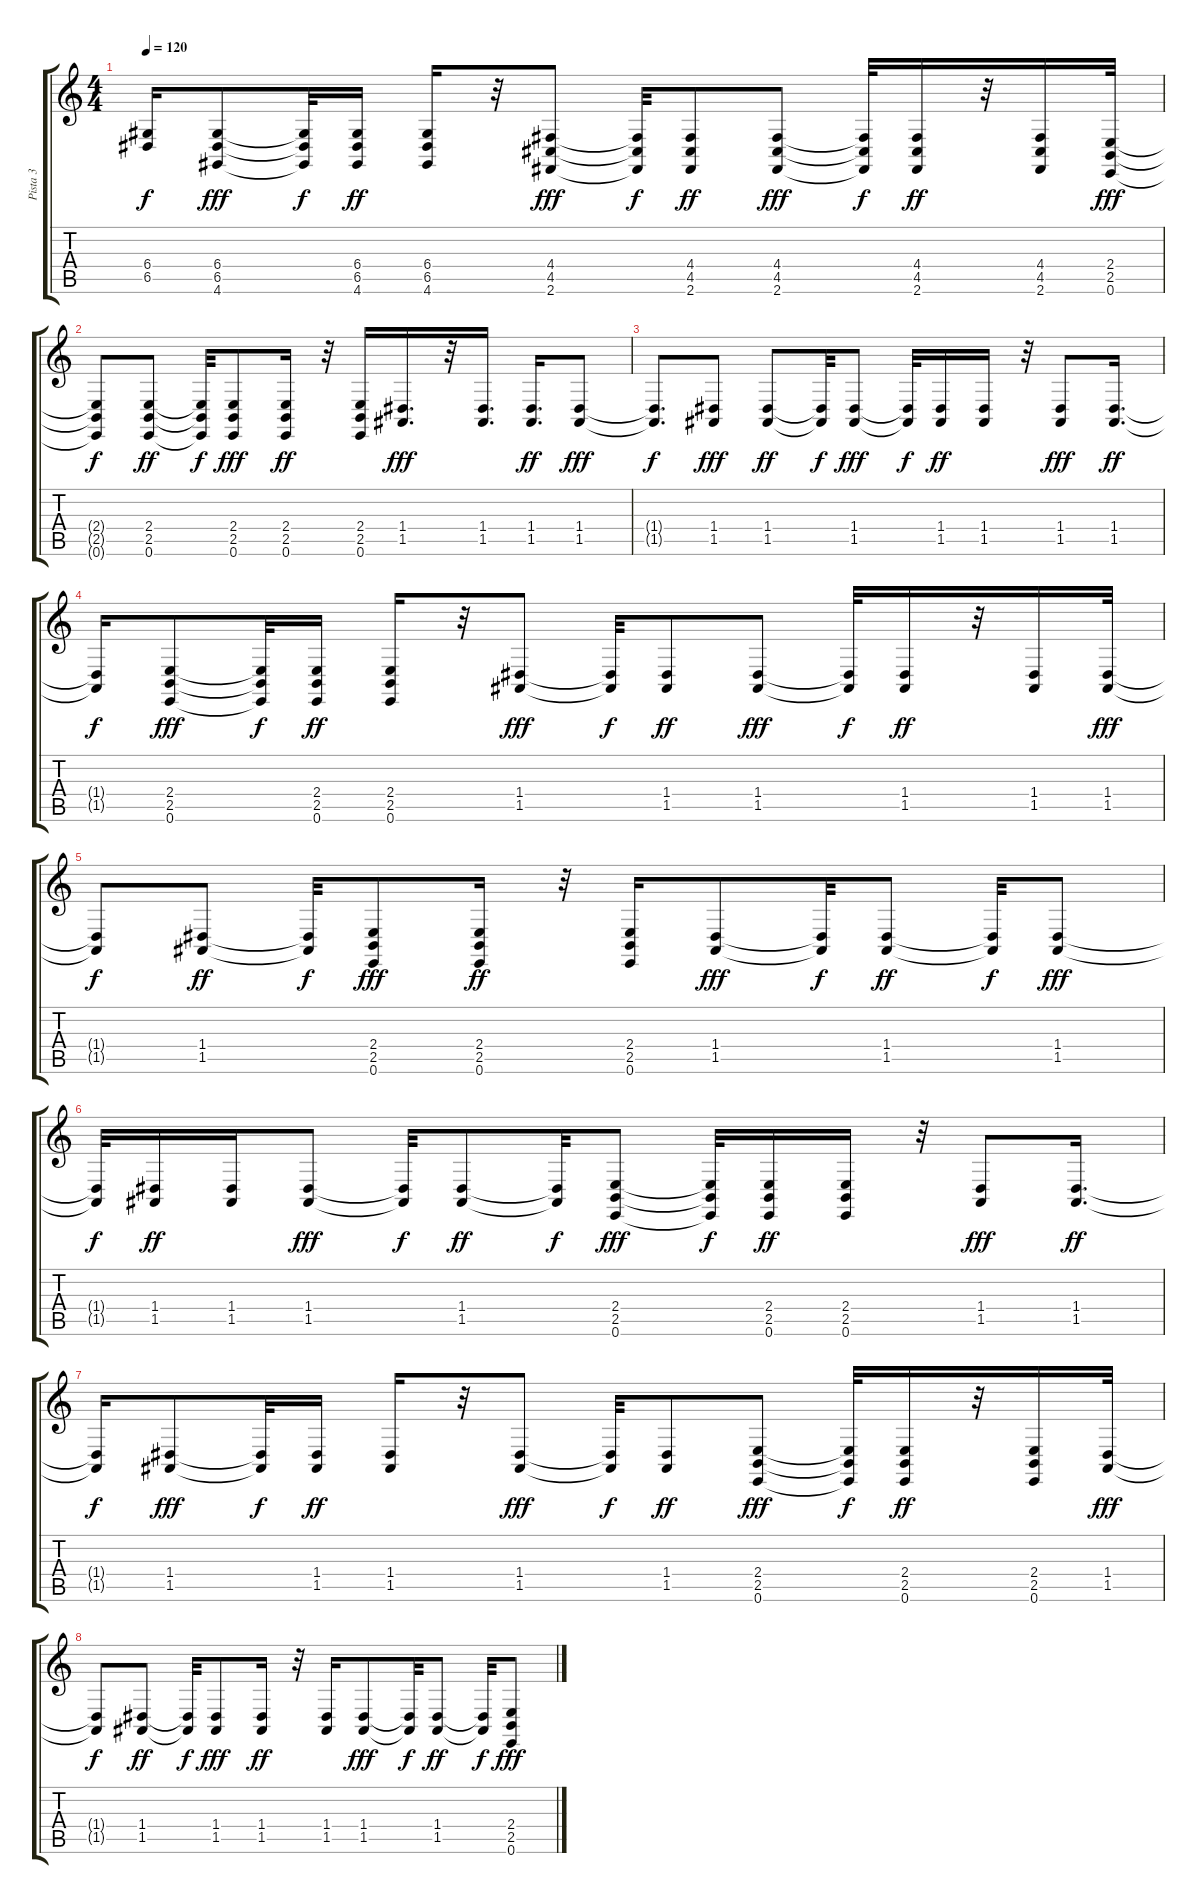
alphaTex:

\track ("Pista 3" "Pista 3") {instrument tubularbells}
\staff {score tabs}
\tuning (E4 B3 G3 D3 A2 E2) {hide}
\ts (4 4)
\tempo 120
\clef g2
\ks c
(6.4{t} 6.5{t}).16{dy f} (6.4 6.5 4.6).8{dy fff} (6.4{t} 6.5{t} 4.6{t}).32{dy f} (6.4 6.5 4.6).16{dy ff} (6.4 6.5 4.6).16 r.32 (4.4 4.5 2.6).8{dy fff} (4.4{t} 4.5{t} 2.6{t}).32{dy f} (4.4 4.5 2.6).8{dy ff} (4.4 4.5 2.6).8{dy fff} (4.4{t} 4.5{t} 2.6{t}).32{dy f} (4.4 4.5 2.6).16{dy ff} r.32 (4.4 4.5 2.6).16 (2.4 2.5 0.6).32{dy fff} |
(2.4{t} 2.5{t} 0.6{t}).8{dy f} (2.4 2.5 0.6).8{dy ff} (2.4{t} 2.5{t} 0.6{t}).32{dy f} (2.4 2.5 0.6).8{dy fff} (2.4 2.5 0.6).16{dy ff} r.32 (2.4 2.5 0.6).16 (1.4 1.5).16{d dy fff} r.32 (1.4 1.5).16{d} (1.4 1.5).16{d dy ff} (1.4 1.5).8{dy fff} |
(1.4{t} 1.5{t}).8{d dy f} (1.4 1.5).8{dy fff} (1.4 1.5).8{dy ff} (1.4{t} 1.5{t}).32{dy f} (1.4 1.5).8{dy fff} (1.4{t} 1.5{t}).32{dy f} (1.4 1.5).16{dy ff} (1.4 1.5).16 r.32 (1.4 1.5).8{dy fff} (1.4 1.5).16{d dy ff} |
(1.4{t} 1.5{t}).16{dy f} (2.4 2.5 0.6).8{dy fff} (2.4{t} 2.5{t} 0.6{t}).32{dy f} (2.4 2.5 0.6).16{dy ff} (2.4 2.5 0.6).16 r.32 (1.4 1.5).8{dy fff} (1.4{t} 1.5{t}).32{dy f} (1.4 1.5).8{dy ff} (1.4 1.5).8{dy fff} (1.4{t} 1.5{t}).32{dy f} (1.4 1.5).16{dy ff} r.32 (1.4 1.5).16 (1.4 1.5).32{dy fff} |
(1.4{t} 1.5{t}).8{dy f} (1.4 1.5).8{dy ff} (1.4{t} 1.5{t}).32{dy f} (2.4 2.5 0.6).8{dy fff} (2.4 2.5 0.6).16{dy ff} r.32 (2.4 2.5 0.6).16 (1.4 1.5).8{dy fff} (1.4{t} 1.5{t}).32{dy f} (1.4 1.5).8{dy ff} (1.4{t} 1.5{t}).32{dy f} (1.4 1.5).8{dy fff} |
(1.4{t} 1.5{t}).32{dy f} (1.4 1.5).16{dy ff} (1.4 1.5).16 (1.4 1.5).8{dy fff} (1.4{t} 1.5{t}).32{dy f} (1.4 1.5).8{dy ff} (1.4{t} 1.5{t}).32{dy f} (2.4 2.5 0.6).8{dy fff} (2.4{t} 2.5{t} 0.6{t}).32{dy f} (2.4 2.5 0.6).16{dy ff} (2.4 2.5 0.6).16 r.32 (1.4 1.5).8{dy fff} (1.4 1.5).16{d dy ff} |
(1.4{t} 1.5{t}).16{dy f} (1.4 1.5).8{dy fff} (1.4{t} 1.5{t}).32{dy f} (1.4 1.5).16{dy ff} (1.4 1.5).16 r.32 (1.4 1.5).8{dy fff} (1.4{t} 1.5{t}).32{dy f} (1.4 1.5).8{dy ff} (2.4 2.5 0.6).8{dy fff} (2.4{t} 2.5{t} 0.6{t}).32{dy f} (2.4 2.5 0.6).16{dy ff} r.32 (2.4 2.5 0.6).16 (1.4 1.5).32{dy fff} |
(1.4{t} 1.5{t}).8{dy f} (1.4 1.5).8{dy ff} (1.4{t} 1.5{t}).32{dy f} (1.4 1.5).8{dy fff} (1.4 1.5).16{dy ff} r.32 (1.4 1.5).16 (1.4 1.5).8{dy fff} (1.4{t} 1.5{t}).32{dy f} (1.4 1.5).8{dy ff} (1.4{t} 1.5{t}).32{dy f} (2.4 2.5 0.6).8{dy fff}
